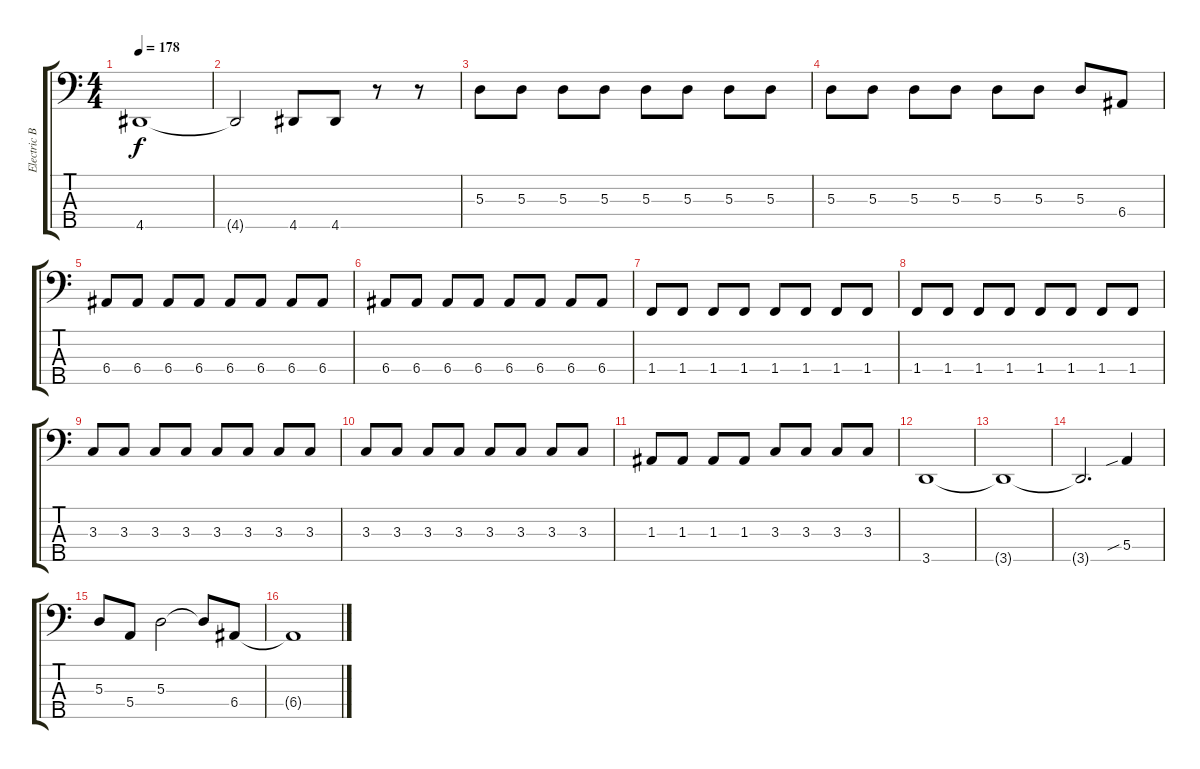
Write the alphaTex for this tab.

\track ("Electric Bass" "Electric B") {instrument electricbassfinger}
\staff {score tabs}
\tuning (G2 D2 A1 E1 B0) {hide}
\ts (4 4)
\tempo 178
\clef f4
\ks c
4.5{t}.1{dy f} |
4.5{t}.2 4.5.8 4.5.8 r.8 r.8 |
\section ("" "")
5.3.8 5.3.8 5.3.8 5.3.8 5.3.8 5.3.8 5.3.8 5.3.8 |
5.3.8 5.3.8 5.3.8 5.3.8 5.3.8 5.3.8 5.3.8 6.4.8 |
6.4.8 6.4.8 6.4.8 6.4.8 6.4.8 6.4.8 6.4.8 6.4.8 |
6.4.8 6.4.8 6.4.8 6.4.8 6.4.8 6.4.8 6.4.8 6.4.8 |
1.4.8 1.4.8 1.4.8 1.4.8 1.4.8 1.4.8 1.4.8 1.4.8 |
1.4.8 1.4.8 1.4.8 1.4.8 1.4.8 1.4.8 1.4.8 1.4.8 |
3.3.8 3.3.8 3.3.8 3.3.8 3.3.8 3.3.8 3.3.8 3.3.8 |
3.3.8 3.3.8 3.3.8 3.3.8 3.3.8 3.3.8 3.3.8 3.3.8 |
1.3.8 1.3.8 1.3.8 1.3.8 3.3.8 3.3.8 3.3.8 3.3.8 |
\section ("" "")
3.5.1 |
3.5{t}.1 |
3.5{t}.2{d} 5.4{sib}.4 |
5.3.8 5.4.8 5.3.2 5.3{t}.8 6.4.8 |
6.4{t}.1
